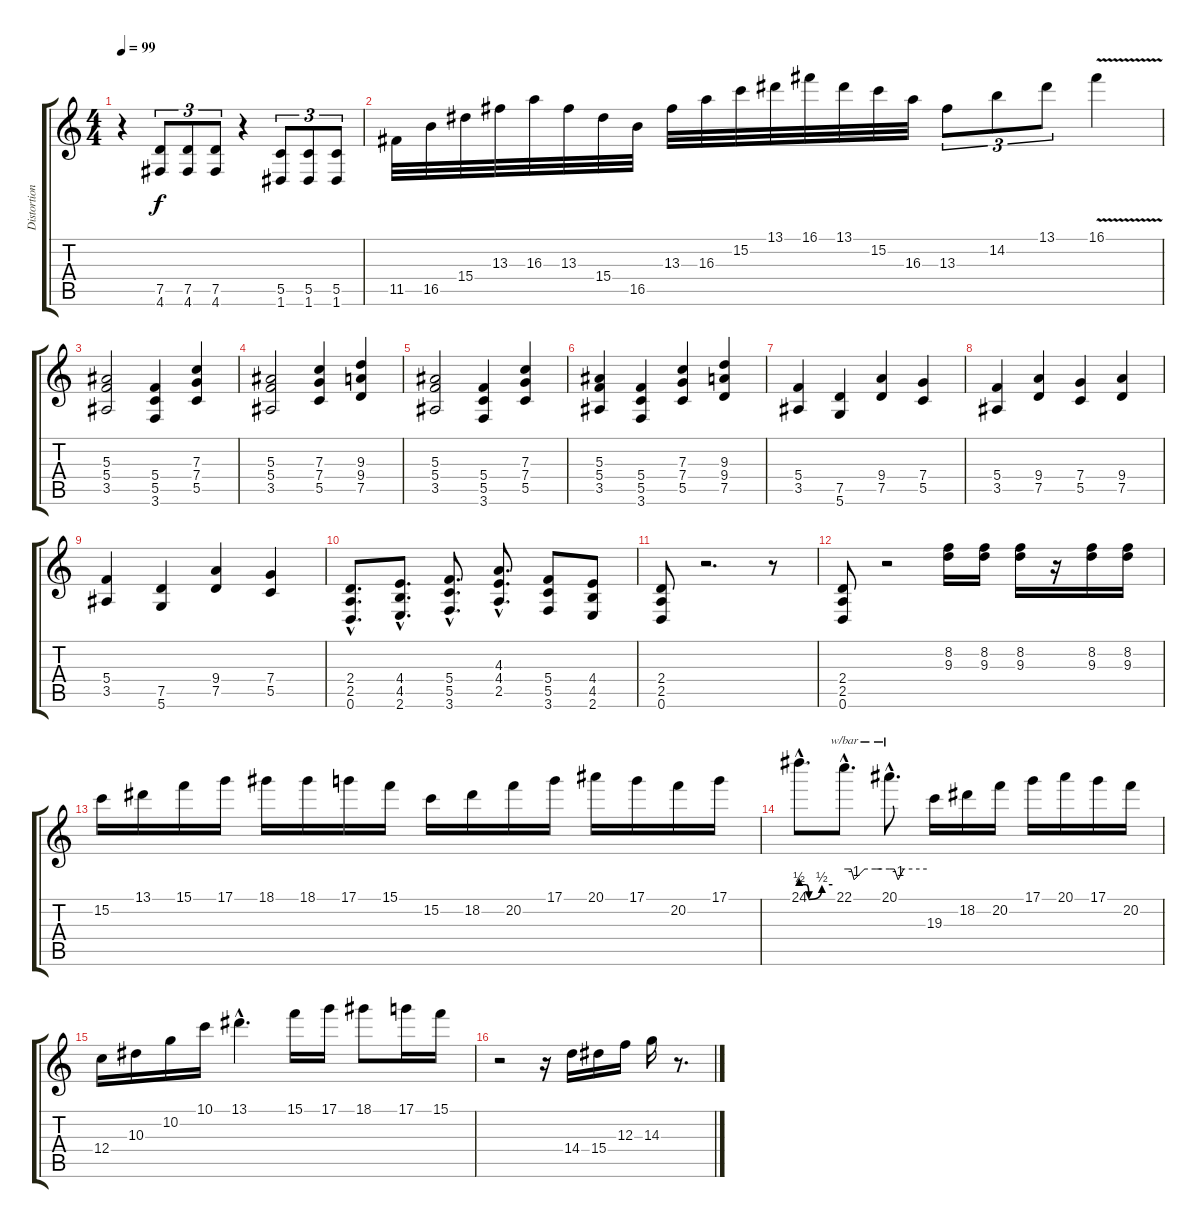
\track ("Distortion Guitar" "Distortion") {instrument distortionguitar}
\staff {score tabs}
\tuning (D4 A3 F3 C3 G2 D2) {hide}
\ts (4 4)
\tempo 99
\clef g2
\ks c
r.4{dy f} (7.5 4.6).8{tu (3 2)} (7.5 4.6).8{tu (3 2)} (7.5 4.6).8{tu (3 2)} r.4 (5.5 1.6).8{tu (3 2)} (5.5 1.6).8{tu (3 2)} (5.5 1.6).8{tu (3 2)} |
11.5.32 16.5.32 15.4.32 13.3.32 16.3.32 13.3.32 15.4.32 16.5.32 13.3.32 16.3.32 15.2.32 13.1.32 16.1.32 13.1.32 15.2.32 16.3.32 13.3.8{tu (3 2)} 14.2.8{tu (3 2)} 13.1.8{tu (3 2)} 16.1{v}.4 |
(5.3 5.4 3.5).2 (5.4 5.5 3.6).4 (7.3 7.4 5.5).4 |
(5.3 5.4 3.5).2 (7.3 7.4 5.5).4 (9.3 9.4 7.5).4 |
(5.3 5.4 3.5).2 (5.4 5.5 3.6).4 (7.3 7.4 5.5).4 |
(5.3 5.4 3.5).4 (5.4 5.5 3.6).4 (7.3 7.4 5.5).4 (9.3 9.4 7.5).4 |
(5.4 3.5).4 (7.5 5.6).4 (9.4 7.5).4 (7.4 5.5).4 |
(5.4 3.5).4 (9.4 7.5).4 (7.4 5.5).4 (9.4 7.5).4 |
(5.4 3.5).4 (7.5 5.6).4 (9.4 7.5).4 (7.4 5.5).4 |
(2.4{hac} 2.5{hac} 0.6{hac}).8{d} (4.4{hac} 4.5{hac} 2.6{hac}).8{d} (5.4{hac} 5.5{hac} 3.6{hac}).8{d} (4.3{hac} 4.4{hac} 2.5{hac}).8{d} (5.4 5.5 3.6).8 (4.4 4.5 2.6).8 |
(2.4 2.5 0.6).8 r.2{d} r.8 |
(2.4 2.5 0.6).8 r.2 (8.2 9.3).16 (8.2 9.3).16 (8.2 9.3).16 r.16 (8.2 9.3).16 (8.2 9.3).16 |
15.2.16 13.1.16 15.1.16 17.1.16 18.1.16 18.1.16 17.1.16 15.1.16 15.2.16 18.2.16 20.2.16 17.1.16 20.1.16 17.1.16 20.2.16 17.1.16 |
24.1{be (custom 0 2 10 2 15 0 40 2 60 2) hac}.8{d} 22.1{hac}.8{d tbe (custom default 0 0 9 0 13 -4 27 0 41 0 43 0 49 0 60 0)} 20.1{hac}.8{d tbe (custom default 0 0 8 0 14 -4 23 0 60 0)} 19.3.16 18.2.16 20.2.16 17.1.16 20.1.16 17.1.16 20.2.16 |
12.4.16 10.3.16 10.2.16 10.1.16 13.1{hac}.4{d} 15.1.16 17.1.16 18.1.8 17.1.16 15.1.16 |
r.2 r.16 14.4.16 15.4.16 12.3.16 14.3.16 r.8{d}
